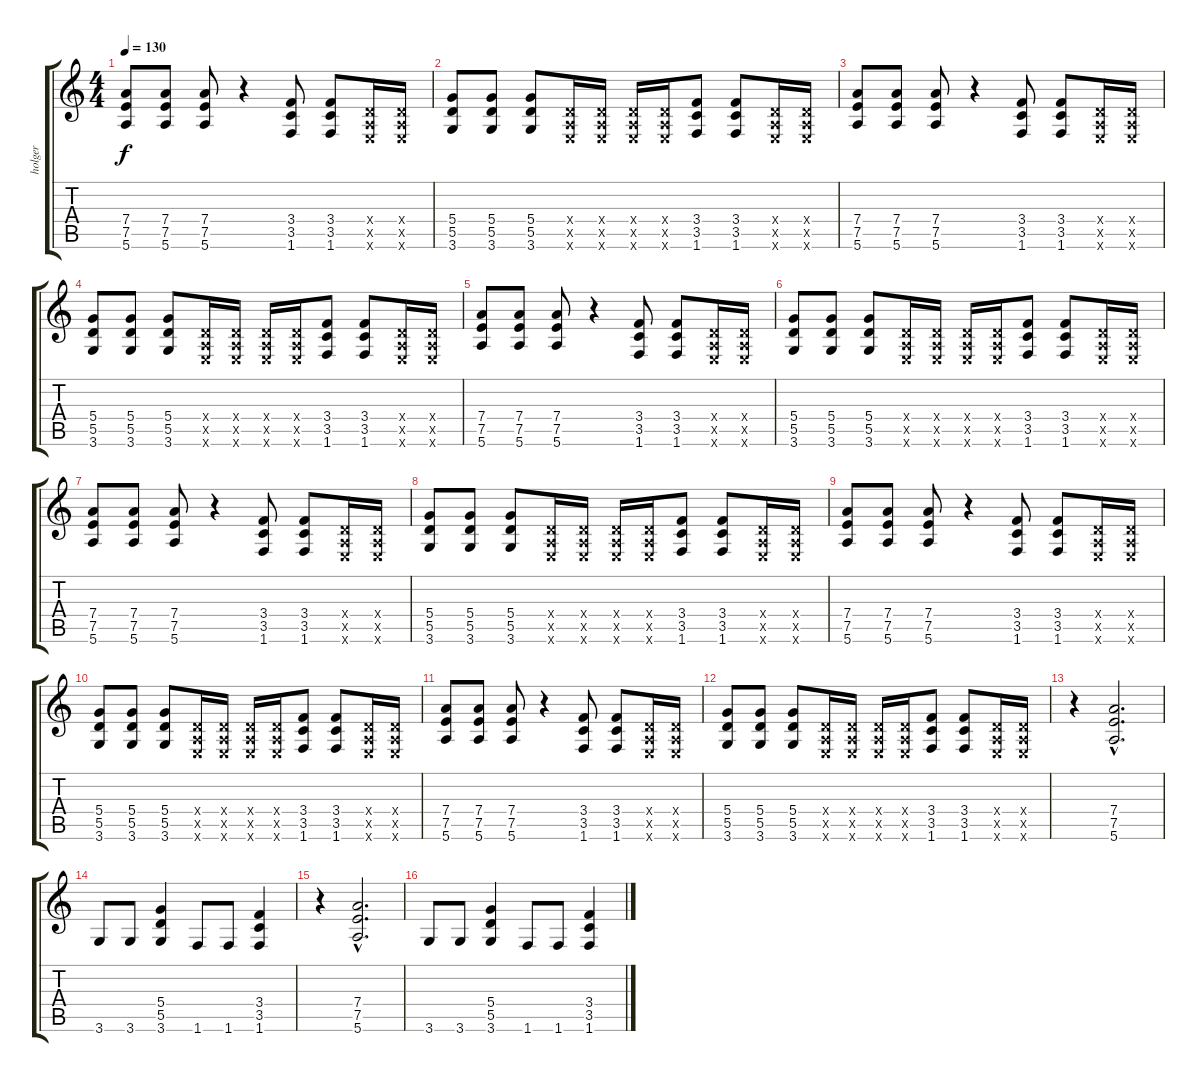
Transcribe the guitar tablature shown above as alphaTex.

\track ("holger" "holger") {instrument distortionguitar}
\staff {score tabs}
\tuning (E4 B3 G3 D3 A2 E2) {hide}
\ts (4 4)
\tempo 130
\clef g2
\ks c
(7.4 7.5 5.6).8{dy f} (7.4 7.5 5.6).8 (7.4 7.5 5.6).8 r.4 (3.4 3.5 1.6).8 (3.4 3.5 1.6).8 (0.4{x} 0.5{x} 0.6{x}).16 (0.4{x} 0.5{x} 0.6{x}).16 |
(5.4 5.5 3.6).8 (5.4 5.5 3.6).8 (5.4 5.5 3.6).8 (0.4{x} 0.5{x} 0.6{x}).16 (0.4{x} 0.5{x} 0.6{x}).16 (0.4{x} 0.5{x} 0.6{x}).16 (0.4{x} 0.5{x} 0.6{x}).16 (3.4 3.5 1.6).8 (3.4 3.5 1.6).8 (0.4{x} 0.5{x} 0.6{x}).16 (0.4{x} 0.5{x} 0.6{x}).16 |
(7.4 7.5 5.6).8 (7.4 7.5 5.6).8 (7.4 7.5 5.6).8 r.4 (3.4 3.5 1.6).8 (3.4 3.5 1.6).8 (0.4{x} 0.5{x} 0.6{x}).16 (0.4{x} 0.5{x} 0.6{x}).16 |
(5.4 5.5 3.6).8 (5.4 5.5 3.6).8 (5.4 5.5 3.6).8 (0.4{x} 0.5{x} 0.6{x}).16 (0.4{x} 0.5{x} 0.6{x}).16 (0.4{x} 0.5{x} 0.6{x}).16 (0.4{x} 0.5{x} 0.6{x}).16 (3.4 3.5 1.6).8 (3.4 3.5 1.6).8 (0.4{x} 0.5{x} 0.6{x}).16 (0.4{x} 0.5{x} 0.6{x}).16 |
(7.4 7.5 5.6).8 (7.4 7.5 5.6).8 (7.4 7.5 5.6).8 r.4 (3.4 3.5 1.6).8 (3.4 3.5 1.6).8 (0.4{x} 0.5{x} 0.6{x}).16 (0.4{x} 0.5{x} 0.6{x}).16 |
(5.4 5.5 3.6).8 (5.4 5.5 3.6).8 (5.4 5.5 3.6).8 (0.4{x} 0.5{x} 0.6{x}).16 (0.4{x} 0.5{x} 0.6{x}).16 (0.4{x} 0.5{x} 0.6{x}).16 (0.4{x} 0.5{x} 0.6{x}).16 (3.4 3.5 1.6).8 (3.4 3.5 1.6).8 (0.4{x} 0.5{x} 0.6{x}).16 (0.4{x} 0.5{x} 0.6{x}).16 |
(7.4 7.5 5.6).8 (7.4 7.5 5.6).8 (7.4 7.5 5.6).8 r.4 (3.4 3.5 1.6).8 (3.4 3.5 1.6).8 (0.4{x} 0.5{x} 0.6{x}).16 (0.4{x} 0.5{x} 0.6{x}).16 |
(5.4 5.5 3.6).8 (5.4 5.5 3.6).8 (5.4 5.5 3.6).8 (0.4{x} 0.5{x} 0.6{x}).16 (0.4{x} 0.5{x} 0.6{x}).16 (0.4{x} 0.5{x} 0.6{x}).16 (0.4{x} 0.5{x} 0.6{x}).16 (3.4 3.5 1.6).8 (3.4 3.5 1.6).8 (0.4{x} 0.5{x} 0.6{x}).16 (0.4{x} 0.5{x} 0.6{x}).16 |
(7.4 7.5 5.6).8 (7.4 7.5 5.6).8 (7.4 7.5 5.6).8 r.4 (3.4 3.5 1.6).8 (3.4 3.5 1.6).8 (0.4{x} 0.5{x} 0.6{x}).16 (0.4{x} 0.5{x} 0.6{x}).16 |
(5.4 5.5 3.6).8 (5.4 5.5 3.6).8 (5.4 5.5 3.6).8 (0.4{x} 0.5{x} 0.6{x}).16 (0.4{x} 0.5{x} 0.6{x}).16 (0.4{x} 0.5{x} 0.6{x}).16 (0.4{x} 0.5{x} 0.6{x}).16 (3.4 3.5 1.6).8 (3.4 3.5 1.6).8 (0.4{x} 0.5{x} 0.6{x}).16 (0.4{x} 0.5{x} 0.6{x}).16 |
(7.4 7.5 5.6).8 (7.4 7.5 5.6).8 (7.4 7.5 5.6).8 r.4 (3.4 3.5 1.6).8 (3.4 3.5 1.6).8 (0.4{x} 0.5{x} 0.6{x}).16 (0.4{x} 0.5{x} 0.6{x}).16 |
(5.4 5.5 3.6).8 (5.4 5.5 3.6).8 (5.4 5.5 3.6).8 (0.4{x} 0.5{x} 0.6{x}).16 (0.4{x} 0.5{x} 0.6{x}).16 (0.4{x} 0.5{x} 0.6{x}).16 (0.4{x} 0.5{x} 0.6{x}).16 (3.4 3.5 1.6).8 (3.4 3.5 1.6).8 (0.4{x} 0.5{x} 0.6{x}).16 (0.4{x} 0.5{x} 0.6{x}).16 |
r.4 (7.4{hac} 7.5{hac} 5.6{hac}).2{d} |
3.6.8 3.6.8 (5.4 5.5 3.6).4 1.6.8 1.6.8 (3.4 3.5 1.6).4 |
r.4 (7.4{hac} 7.5{hac} 5.6{hac}).2{d} |
3.6.8 3.6.8 (5.4 5.5 3.6).4 1.6.8 1.6.8 (3.4 3.5 1.6).4
